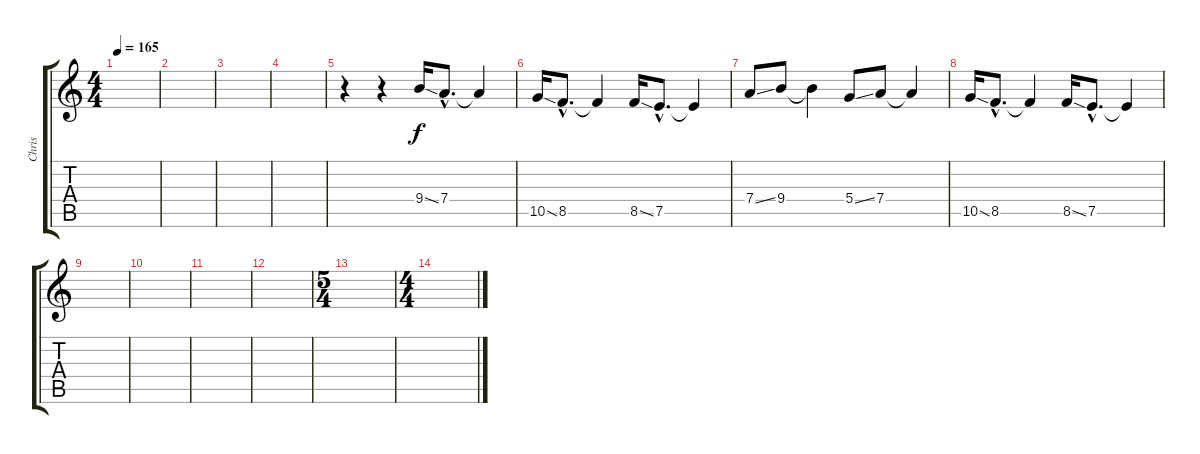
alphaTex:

\track ("Chris" "Chris") {instrument acousticguitarnylon}
\staff {score tabs}
\tuning (E4 B3 G3 D3 A2 E2) {hide}
\ts (4 4)
\tempo 165
\clef g2
\ks c
|
|
|
|
r.4 r.4 9.4{ss}.16 7.4{hac}.8{d} 7.4{t}.4 |
10.5{ss}.16 8.5{hac}.8{d} 8.5{t}.4 8.5{ss}.16 7.5{hac}.8{d} 7.5{t}.4 |
7.4{ss}.8 9.4.8 9.4{t}.4 5.4{ss}.8 7.4.8 7.4{t}.4 |
10.5{ss}.16 8.5{hac}.8{d} 8.5{t}.4 8.5{ss}.16 7.5{hac}.8{d} 7.5{t}.4 |
|
|
|
|
\ts (5 4)
|
\ts (4 4)
